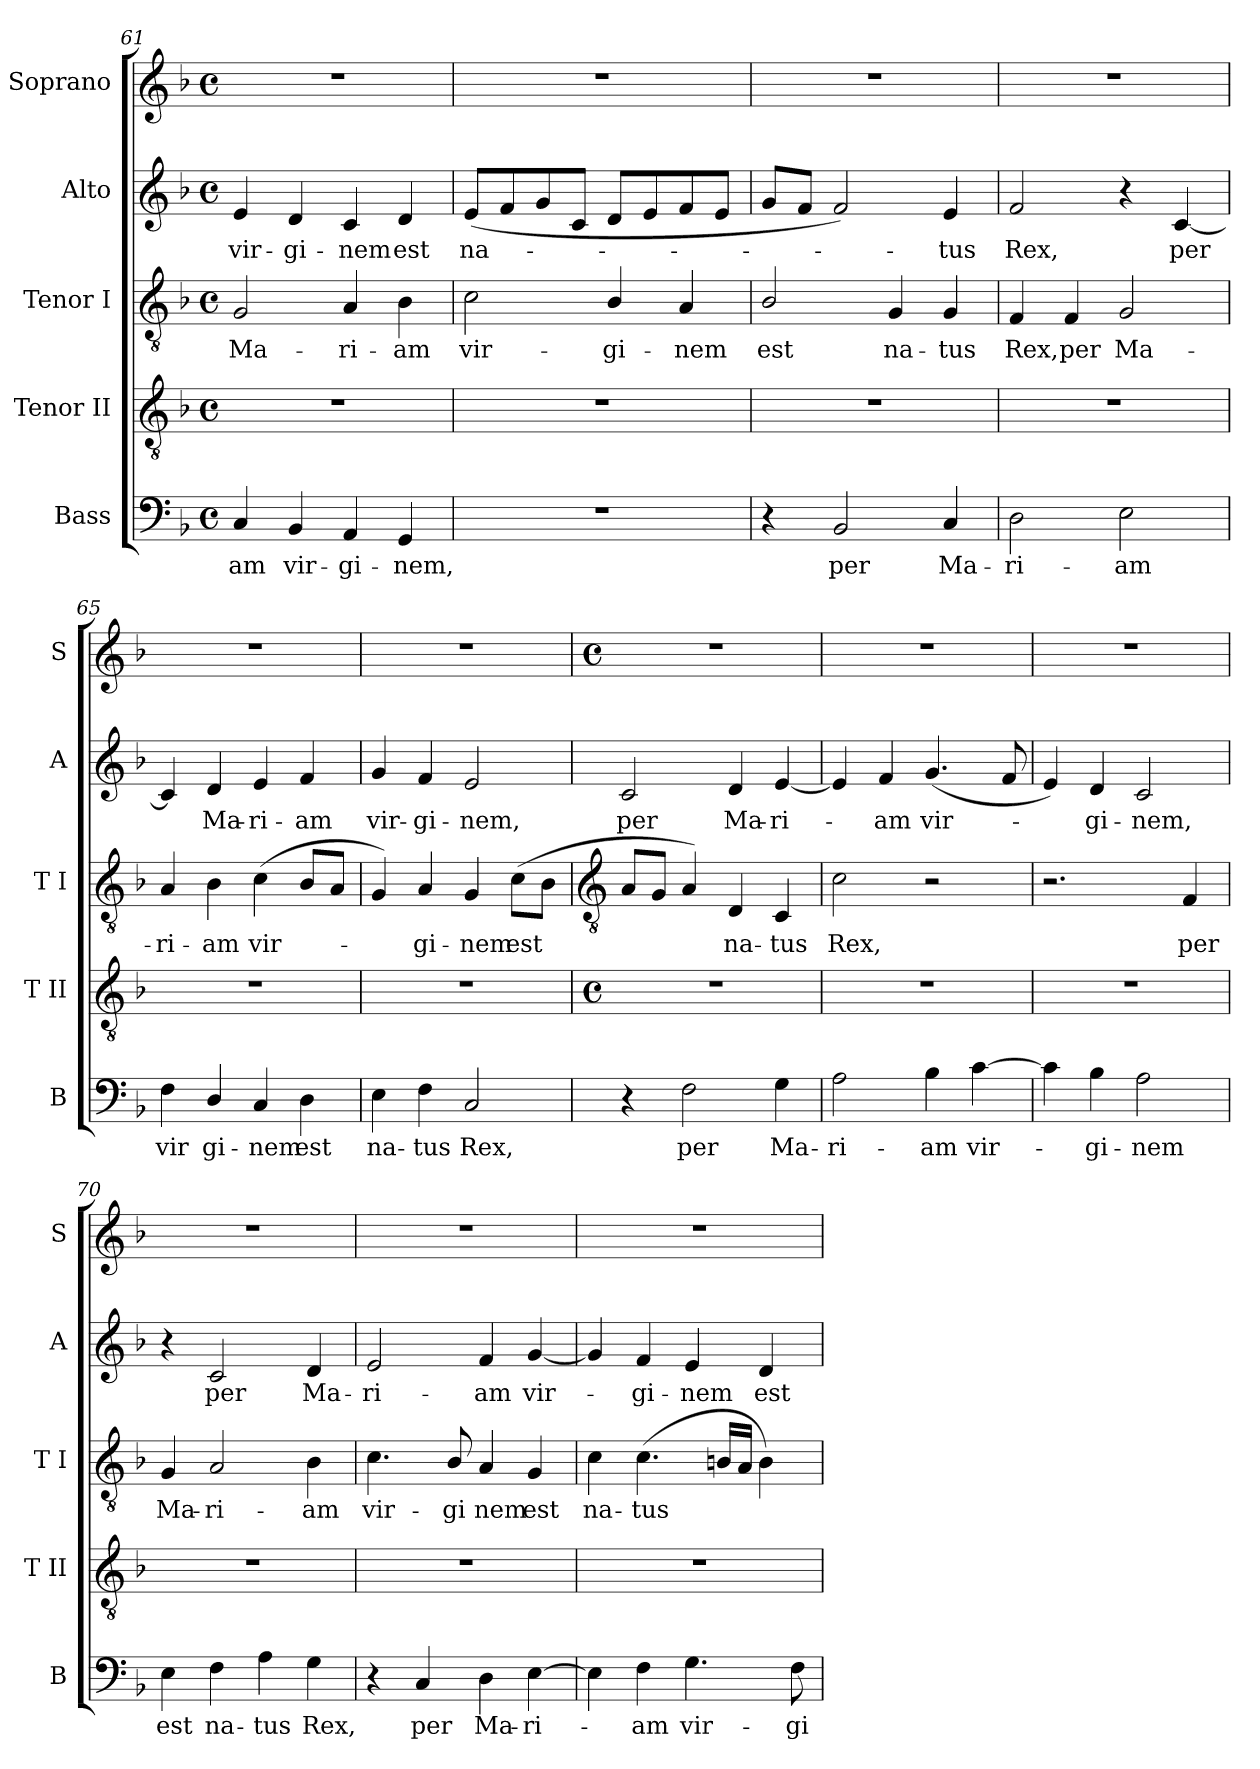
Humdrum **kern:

**kern	**text	**kern	**kern	**text	**kern	**text	**kern
*part5	*part5	*part4	*part3	*part3	*part2	*part2	*part1
*staff5	*staff5	*staff4	*staff3	*staff3	*staff2	*staff2	*staff1
*I"Bass	*	*I"Tenor II	*I"Tenor I	*	*I"Alto	*	*I"Soprano
*I'B	*	*I'T II	*I'T I	*	*I'A	*	*I'S
!!LO:LB:g=z
*clefF4	*	*clefGv2	*clefGv2	*	*clefG2	*	*clefG2
*k[b-]	*	*k[b-]	*k[b-]	*	*k[b-]	*	*k[b-]
*F:	*	*F:	*F:	*	*F:	*	*F:
*M4/4	*	*M4/4	*M4/4	*	*M4/4	*	*M4/4
*met(c)	*	*met(c)	*met(c)	*	*met(c)	*	*met(c)
=61	=61	=61	=61	=61	=61	=61	=61
!	!LO:LY:b	!	!	!LO:LY:b	!	!LO:LY:b	!
4C	-am	1r	2G	Ma-	4e	vir-	1r
!	!LO:LY:b	!	!	!	!	!LO:LY:b	!
4BB-	vir-	.	.	.	4d	-gi-	.
!	!LO:LY:b	!	!	!LO:LY:b	!	!LO:LY:b	!
4AA	-gi-	.	4A	-ri-	4c	-nem	.
!	!LO:LY:b	!	!	!LO:LY:b	!	!LO:LY:b	!
4GG	-nem,	.	4B-	-am	4d	est	.
=62	=62	=62	=62	=62	=62	=62	=62
!	!	!	!	!LO:LY:b	!	!LO:LY:b	!
1r	.	1r	2c	vir-	(<8eL	na-	1r
.	.	.	.	.	8f	.	.
.	.	.	.	.	8g	.	.
.	.	.	.	.	8cJ	.	.
!	!	!	!	!LO:LY:b	!	!	!
.	.	.	4B-/	-gi-	8dL	.	.
.	.	.	.	.	8e	.	.
!	!	!	!	!LO:LY:b	!	!	!
.	.	.	4A	-nem	8f	.	.
.	.	.	.	.	8eJ	.	.
=63	=63	=63	=63	=63	=63	=63	=63
!	!	!	!	!LO:LY:b	!	!	!
4r	.	1r	2B-/	est	8gL	.	1r
.	.	.	.	.	8fJ	.	.
!	!LO:LY:b	!	!	!	!	!	!
2BB-	per	.	.	.	2f)	.	.
!	!	!	!	!LO:LY:b	!	!	!
.	.	.	4G	na-	.	.	.
!	!LO:LY:b	!	!	!LO:LY:b	!	!LO:LY:b	!
4C	Ma-	.	4G	-tus	4e	tus	.
=64	=64	=64	=64	=64	=64	=64	=64
!	!LO:LY:b	!	!	!LO:LY:b	!	!LO:LY:b	!
2D	-ri--	1r	4F	Rex,	2f	Rex,	1r
!	!	!	!	!LO:LY:b	!	!	!
.	.	.	4F	per	.	.	.
!	!LO:LY:b	!	!	!LO:LY:b	!	!	!
2E	-am	.	2G	Ma-	4r	.	.
!	!	!	!	!	!	!LO:LY:b	!
.	.	.	.	.	[4c	per	.
=65	=65	=65	=65	=65	=65	=65	=65
!	!LO:LY:b	!	!	!LO:LY:b	!	!	!
4F	vir	1r	4A	-ri-	4c]	.	1r
!	!LO:LY:b	!	!	!LO:LY:b	!	!LO:LY:b	!
4D/	gi-	.	4B-	-am	4d	Ma-	.
!	!LO:LY:b	!	!	!LO:LY:b	!	!LO:LY:b	!
4C	-nem	.	(<4c	vir-	4e	-ri-	.
!	!LO:LY:b	!	!	!	!	!LO:LY:b	!
4D	est	.	8B-L	.	4f	-am	.
.	.	.	8AJ	.	.	.	.
=66	=66	=66	=66	=66	=66	=66	=66
!	!LO:LY:b	!	!	!	!	!LO:LY:b	!
4E	na-	1r	4G)	.	4g	vir-	1r
!	!LO:LY:b	!	!	!LO:LY:b	!	!LO:LY:b	!
4F	-tus	.	4A	gi-	4f	-gi-	.
!	!LO:LY:b	!	!	!LO:LY:b	!	!LO:LY:b	!
2C	Rex,	.	4G	-nem	2e	-nem,	.
!	!	!	!	!LO:LY:b	!	!	!
.	.	.	(<8cL	est	.	.	.
.	.	.	8B-J	.	.	.	.
!!LO:LB:g=z
=67	=67	=67	=67	=67	=67	=67	=67
*	*	*	*clefGv2	*	*	*	*
*	*	*M4/4	*	*	*	*	*M4/4
*	*	*met(c)	*	*	*	*	*met(c)
!	!	!	!	!	!	!LO:LY:b	!
4r	.	1r	8AL	.	2c	per	1r
.	.	.	8GJ	.	.	.	.
!	!LO:LY:b	!	!	!	!	!	!
2F	per	.	4A)	.	.	.	.
!	!	!	!	!LO:LY:b	!	!LO:LY:b	!
.	.	.	4D	na-	4d	Ma-	.
!	!LO:LY:b	!	!	!LO:LY:b	!	!LO:LY:b	!
4G	Ma-	.	4C	-tus	[4e	-ri-	.
=68	=68	=68	=68	=68	=68	=68	=68
!	!LO:LY:b	!	!	!LO:LY:b	!	!	!
2A	-ri-	1r	2c	Rex,	4e]	.	1r
!	!	!	!	!	!	!LO:LY:b	!
.	.	.	.	.	4f	am	.
!	!LO:LY:b	!	!	!	!	!LO:LY:b	!
4B-	-am	.	2r	.	(<4.g	vir-	.
!	!LO:LY:b	!	!	!	!	!	!
[4c	vir-	.	.	.	.	.	.
.	.	.	.	.	8f	.	.
=69	=69	=69	=69	=69	=69	=69	=69
4c]	.	1r	2.r	.	4e)	.	1r
!	!LO:LY:b	!	!	!	!	!LO:LY:b	!
4B-	gi-	.	.	.	4d	gi-	.
!	!LO:LY:b	!	!	!	!	!LO:LY:b	!
2A	-nem	.	.	.	2c	-nem,	.
!	!	!	!	!LO:LY:b	!	!	!
.	.	.	4F	per	.	.	.
=70	=70	=70	=70	=70	=70	=70	=70
!	!LO:LY:b	!	!	!LO:LY:b	!	!	!
4E	est	1r	4G	Ma-	4r	.	1r
!	!LO:LY:b	!	!	!LO:LY:b	!	!LO:LY:b	!
4F	na-	.	2A	-ri-	2c	per	.
!	!LO:LY:b	!	!	!	!	!	!
4A	-tus	.	.	.	.	.	.
!	!LO:LY:b	!	!	!LO:LY:b	!	!LO:LY:b	!
4G	Rex,	.	4B-	-am	4d	Ma-	.
=71	=71	=71	=71	=71	=71	=71	=71
!	!	!	!	!LO:LY:b	!	!LO:LY:b	!
4r	.	1r	4.c	vir-	2e	-ri-	1r
!	!LO:LY:b	!	!	!	!	!	!
4C	per	.	.	.	.	.	.
!	!	!	!	!LO:LY:b	!	!	!
.	.	.	8B-/	-gi	.	.	.
!	!LO:LY:b	!	!	!LO:LY:b	!	!LO:LY:b	!
4D	Ma-	.	4A	nem	4f	-am	.
!	!LO:LY:b	!	!	!LO:LY:b	!	!LO:LY:b	!
[4E	-ri-	.	4G	est	[4g	vir-	.
=72	=72	=72	=72	=72	=72	=72	=72
!	!	!	!	!LO:LY:b	!	!	!
4E]	.	1r	4c	na-	4g]	.	1r
!	!LO:LY:b	!	!	!LO:LY:b	!	!LO:LY:b	!
4F	am	.	(>4.c	-tus	4f	gi-	.
!	!LO:LY:b	!	!	!	!	!LO:LY:b	!
4.G	vir-	.	.	.	4e	-nem	.
.	.	.	16BnLL	.	.	.	.
.	.	.	16AJJ	.	.	.	.
!	!	!	!	!	!	!LO:LY:b	!
.	.	.	4B)	.	4d	est	.
!	!LO:LY:b	!	!	!	!	!	!
8F	-gi-	.	.	.	.	.	.
=	=	=	=	=	=	=	=
*-	*-	*-	*-	*-	*-	*-	*-
